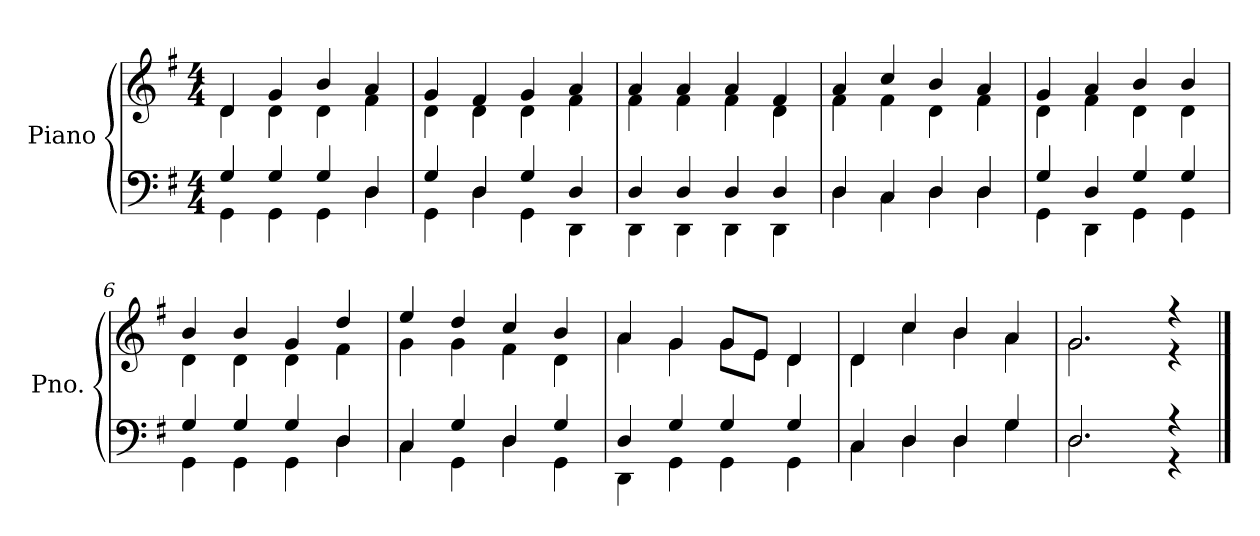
**kern	**kern
*part1	*part1
*staff2	*staff1
*I"Piano	*
*I'Pno.	*
*clefF4	*clefG2
*k[f#]	*k[f#]
*M4/4	*M4/4
=1	=1
*^	*^
4G/	4GG\	4d/	4d\
4G/	4GG\	4g/	4d\
4G/	4GG\	4b/	4d\
4D/	4D\	4a/	4f#\
=2	=2	=2	=2
4G/	4GG\	4g/	4d\
4D/	4D\	4f#/	4d\
4G/	4GG\	4g/	4d\
4D/	4DD\	4a/	4f#\
=3	=3	=3	=3
4D/	4DD\	4a/	4f#\
4D/	4DD\	4a/	4f#\
4D/	4DD\	4a/	4f#\
4D/	4DD\	4f#/	4d\
=4	=4	=4	=4
4D/	4D\	4a/	4f#\
4C/	4C\	4cc/	4f#\
4D/	4D\	4b/	4d\
4D/	4D\	4a/	4f#\
=5	=5	=5	=5
4G/	4GG\	4g/	4d\
4D/	4DD\	4a/	4f#\
4G/	4GG\	4b/	4d\
4G/	4GG\	4b/	4d\
=6	=6	=6	=6
4G/	4GG\	4b/	4d\
4G/	4GG\	4b/	4d\
4G/	4GG\	4g/	4d\
4D/	4D\	4dd/	4f#\
=7	=7	=7	=7
4C/	4C\	4ee/	4g\
4G/	4GG\	4dd/	4g\
4D/	4D\	4cc/	4f#\
4G/	4GG\	4b/	4d\
=8	=8	=8	=8
4D/	4DD\	4a/	4a\
4G/	4GG\	4g/	4g\
4G/	4GG\	8g/L	8g\L
.	.	8e/J	8e\J
4G/	4GG\	4d/	4d\
=9	=9	=9	=9
4C/	4C\	4d/	4d\
4D/	4D\	4cc/	4cc\
4D/	4D\	4b/	4b\
4G/	4G\	4a/	4a\
!!LO:LB:g=z	!!
=10	=10	=10	=10
2.D/	2.D\	2.g/	2.g\
4r	4r	4r	4r
*v	*v	*	*
*	*v	*v
==	==
*-	*-
